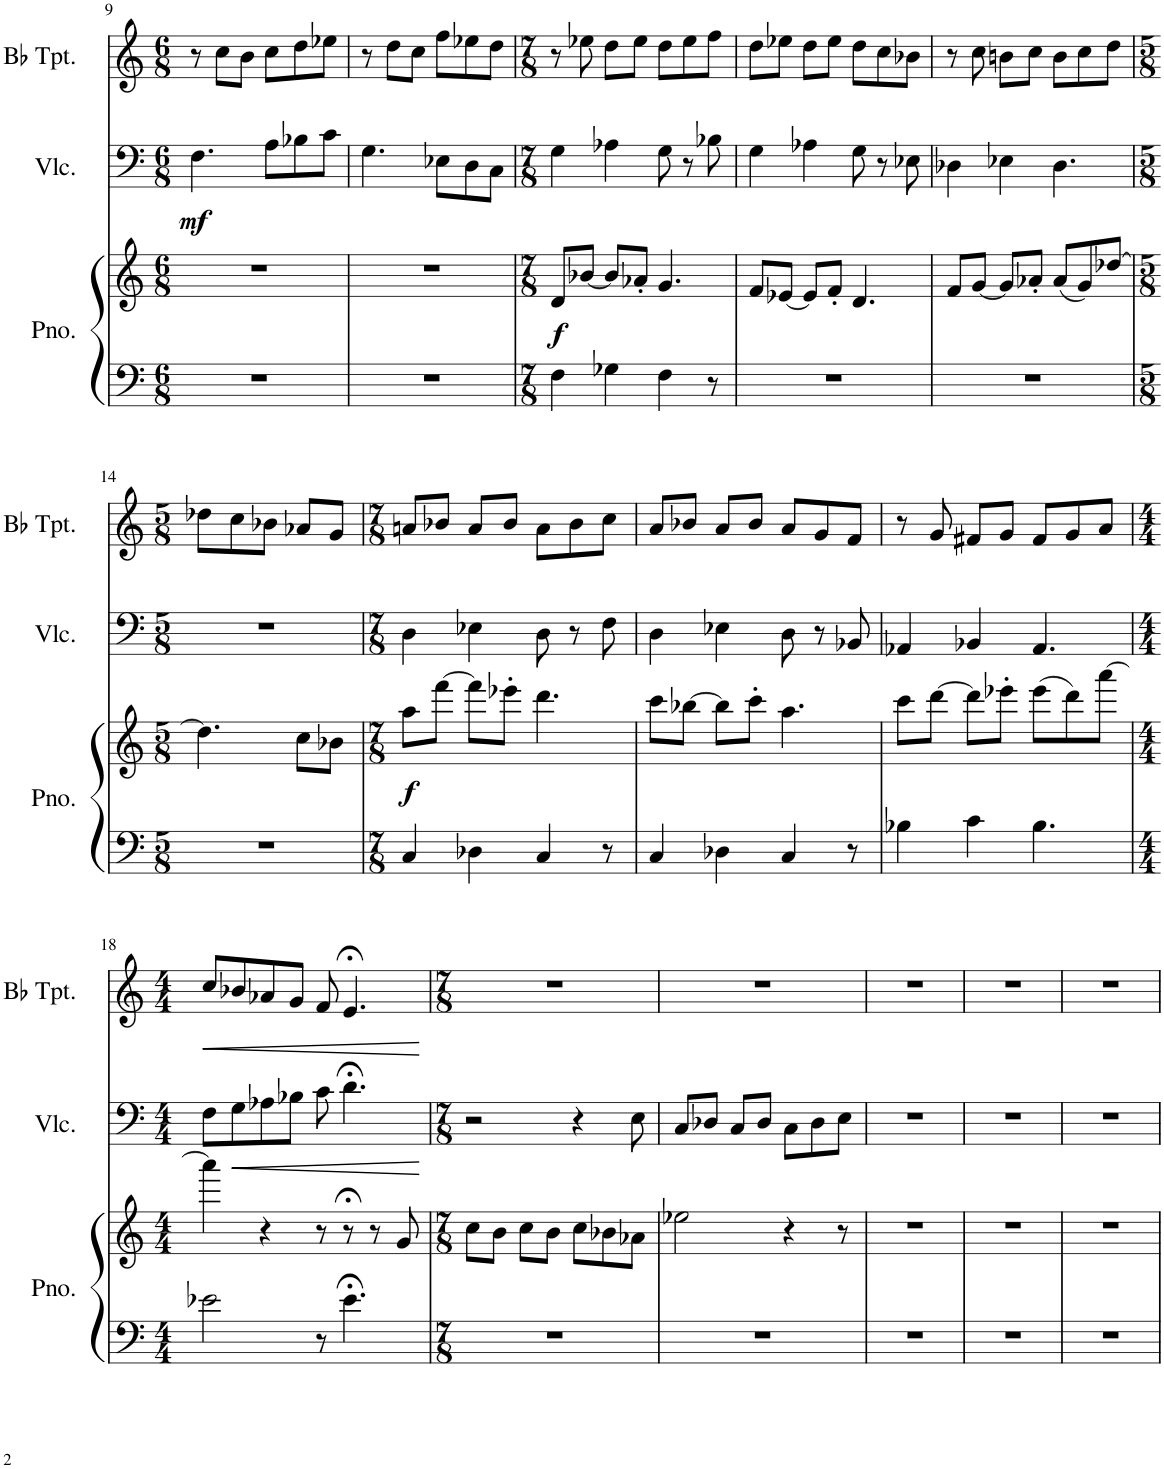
**kern	**kern	**dynam	**kern	**dynam	**kern	**dynam
*part3	*part3	*part3	*part2	*part2	*part1	*part1
*staff4	*staff3	*staff3/4	*staff2	*staff2	*staff1	*staff1
*I"Piano	*	*	*I"Violoncello	*	*I"Bb Trumpet	*
*I'Pno.	*	*	*I'Vlc.	*	*I'Bb Tpt.	*
!!LO:PB:g=z
*clefF4	*clefG2	*	*clefF4	*	*clefG2	*
*	*	*	*	*	*ITrd1c2	*
*k[]	*k[]	*	*k[]	*	*k[]	*
*M6/8	*M6/8	*	*M6/8	*	*M6/8	*
=9	=9	=9	=9	=9	=9	=9
!	!	!	!	!LO:DY:b	!	!
2.r	2.r	.	4.F\	mf	8r	.
.	.	.	.	.	8cc\L	.
.	.	.	.	.	8b\J	.
.	.	.	8A\L	.	8cc\L	.
.	.	.	8B-X\	.	8dd\	.
.	.	.	8c\J	.	8ee-X\J	.
=10	=10	=10	=10	=10	=10	=10
2.r	2.r	.	4.G\	.	8r	.
.	.	.	.	.	8dd\L	.
.	.	.	.	.	8cc\J	.
.	.	.	8E-X\L	.	8ff\L	.
.	.	.	8D\	.	8ee-X\	.
.	.	.	8C\J	.	8dd\J	.
=11	=11	=11	=11	=11	=11	=11
*M7/8	*M7/8	*	*M7/8	*	*M7/8	*
!	!	!LO:DY:b	!	!	!	!
4F\	8d/L	f	4G\	.	8r	.
.	[8b-X/J	.	.	.	8ee-X\	.
4G-X\	8b-/L]	.	4A-X\	.	8dd\L	.
.	8a-X'/J	.	.	.	8ee-\J	.
4F\	4.g/	.	8G\	.	8dd\L	.
.	.	.	8r	.	8ee-\	.
8r	.	.	8B-X\	.	8ff\J	.
=12	=12	=12	=12	=12	=12	=12
2..r	8f/L	.	4G\	.	8dd\L	.
.	[8e-X/J	.	.	.	8ee-X\J	.
.	8e-/L]	.	4A-X\	.	8dd\L	.
.	8f'/J	.	.	.	8ee-\J	.
.	4.d/	.	8G\	.	8dd\L	.
.	.	.	8r	.	8cc\	.
.	.	.	8E-X\	.	8b-X\J	.
=13	=13	=13	=13	=13	=13	=13
2..r	8f/L	.	4D-X\	.	8r	.
.	[8g/J	.	.	.	8cc\	.
.	8g/L]	.	4E-X\	.	8bn\L	.
.	8a-X'/J	.	.	.	8cc\J	.
.	(8a-/L	.	4.D-\	.	8b\L	.
.	8g/)	.	.	.	8cc\	.
.	[8dd-X/J	.	.	.	8dd\J	.
!!LO:LB:g=z
=14	=14	=14	=14	=14	=14	=14
*M5/8	*M5/8	*	*M5/8	*	*M5/8	*
8%5r	4.dd-\]	.	8%5r	.	8dd-X\L	.
.	.	.	.	.	8cc\	.
.	.	.	.	.	8b-X\J	.
.	8cc\L	.	.	.	8a-X/L	.
.	8b-X\J	.	.	.	8g/J	.
=15	=15	=15	=15	=15	=15	=15
*M7/8	*M7/8	*	*M7/8	*	*M7/8	*
!	!	!LO:DY:b	!	!	!	!
4C/	8aa\L	f	4D\	.	8an/L	.
.	[8fff\J	.	.	.	8b-X/J	.
4D-X\	8fff\L]	.	4E-X\	.	8a/L	.
.	8eee-X'\J	.	.	.	8b-/J	.
4C/	4.ddd\	.	8D\	.	8a\L	.
.	.	.	8r	.	8b-\	.
8r	.	.	8F\	.	8cc\J	.
=16	=16	=16	=16	=16	=16	=16
4C/	8ccc\L	.	4D\	.	8a/L	.
.	[8bb-X\J	.	.	.	8b-X/J	.
4D-X\	8bb-\L]	.	4E-X\	.	8a/L	.
.	8ccc'\J	.	.	.	8b-/J	.
4C/	4.aa\	.	8D\	.	8a/L	.
.	.	.	8r	.	8g/	.
8r	.	.	8BB-X/	.	8f/J	.
=17	=17	=17	=17	=17	=17	=17
4B-X\	8ccc\L	.	4AA-X/	.	8r	.
.	[8ddd\J	.	.	.	8g/	.
4c\	8ddd\L]	.	4BB-X/	.	8f#X/L	.
.	8eee-X'\J	.	.	.	8g/J	.
4.B-\	(8eee-\L	.	4.AA-/	.	8f#/L	.
.	8ddd\)	.	.	.	8g/	.
.	[8aaa\J	.	.	.	8a/J	.
!!LO:LB:g=z
=18	=18	=18	=18	=18	=18	=18
*M4/4	*M4/4	*	*M4/4	*	*M4/4	*
!	!	!	!	!	!	!LO:HP:b
2e-X\	4aaa\]	.	8F\L	.	8cc/L	<
!	!	!	!	!LO:HP:b	!	!
.	.	.	8G\	<	8b-X/	.
.	4r	.	8A-X\	.	8a-X/	.
.	.	.	8B-X\J	.	8g/J	.
8r	8r	.	8c\	.	8f/	.
4.e-;<\	8r;<	.	4.d;<\	.	4.e;</	.
.	8r	.	.	.	.	.
.	8g/	.	.	.	.	.
.	.	.	.	[	.	[
=19	=19	=19	=19	=19	=19	=19
*M7/8	*M7/8	*	*M7/8	*	*M7/8	*
2..r	8cc\L	.	2r	.	2..r	.
.	8b\J	.	.	.	.	.
.	8cc\L	.	.	.	.	.
.	8b\J	.	.	.	.	.
.	8cc\L	.	4r	.	.	.
.	8b-X\	.	.	.	.	.
.	8a-X\J	.	8E\	.	.	.
=20	=20	=20	=20	=20	=20	=20
2..r	2ee-X\	.	8C/L	.	2..r	.
.	.	.	8D-X/J	.	.	.
.	.	.	8C/L	.	.	.
.	.	.	8D-/J	.	.	.
.	4r	.	8C\L	.	.	.
.	.	.	8D-\	.	.	.
.	8r	.	8E\J	.	.	.
=21	=21	=21	=21	=21	=21	=21
2..r	2..r	.	2..r	.	2..r	.
=22	=22	=22	=22	=22	=22	=22
2..r	2..r	.	2..r	.	2..r	.
=23	=23	=23	=23	=23	=23	=23
2..r	2..r	.	2..r	.	2..r	.
=	=	=	=	=	=	=
*-	*-	*-	*-	*-	*-	*-
